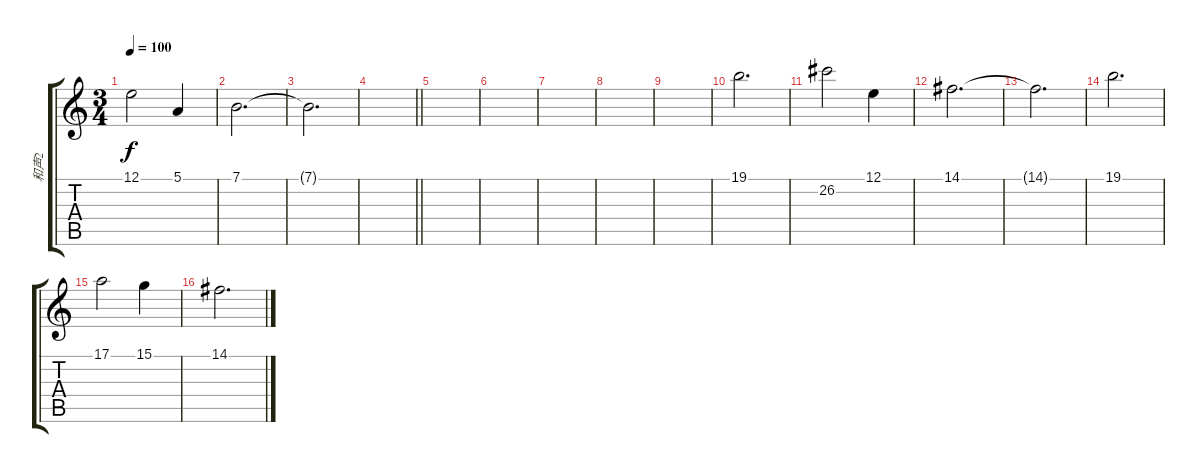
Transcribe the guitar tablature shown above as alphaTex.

\track ("和声2" "和声2") {instrument stringensemble1}
\staff {score tabs}
\tuning (E4 B3 G3 D3 A2 E2) {hide}
\ts (3 4)
\tempo 100
\clef g2
\ks c
12.1.2{dy f} 5.1.4 |
7.1.2{d} |
7.1{t}.2{d} |
\barLineRight lightlight
|
|
|
|
|
|
19.1.2{d} |
26.2.2 12.1.4 |
14.1.2{d} |
14.1{t}.2{d} |
19.1.2{d} |
17.1.2 15.1.4 |
14.1.2{d}
